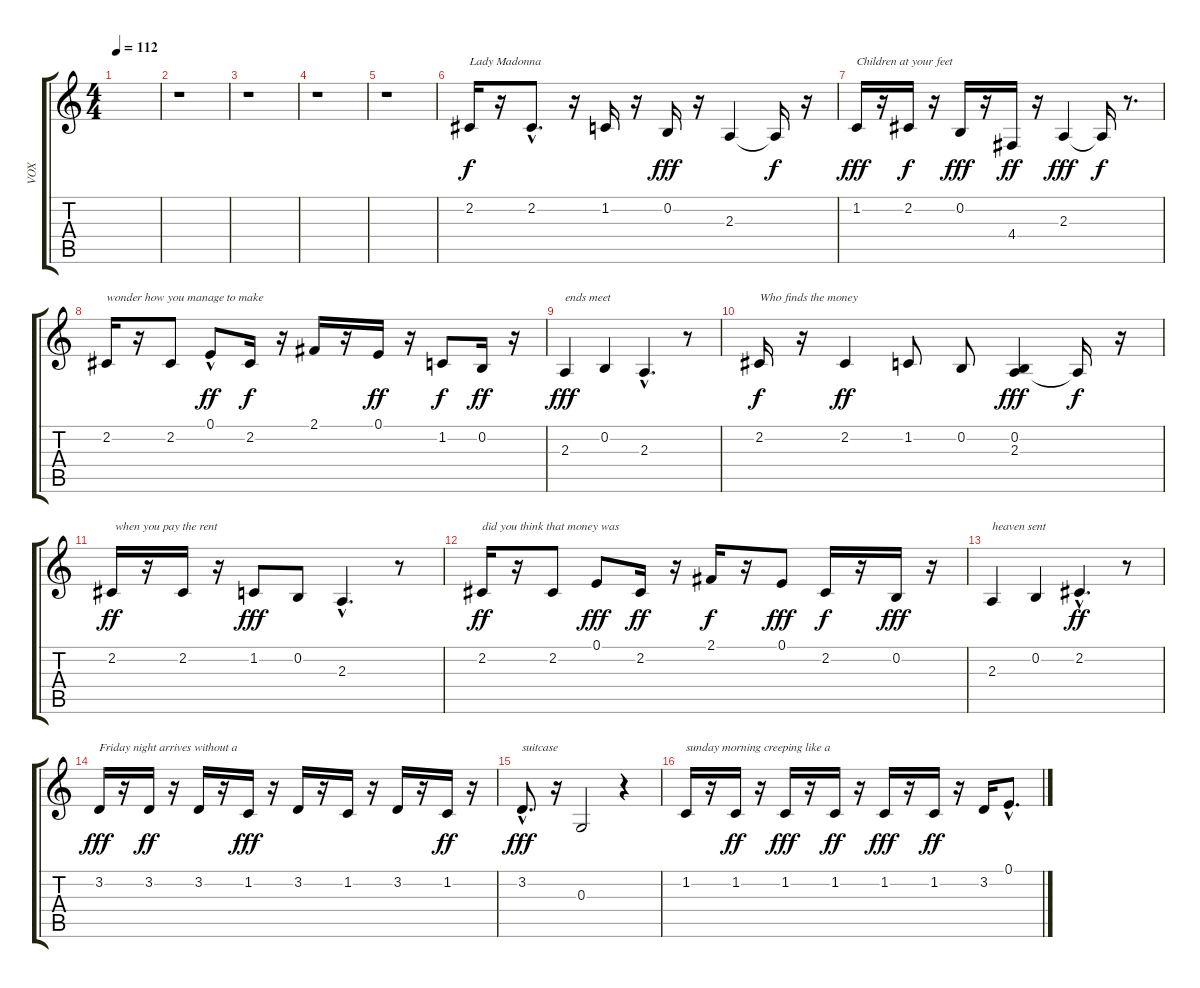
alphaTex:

\track ("VOX" "VOX") {instrument tenorsax}
\staff {score tabs}
\tuning (E4 B3 G3 D3 A2 E2) {hide}
\ts (4 4)
\tempo 112
\clef g2
\ks c
|
r.1 |
r.1 |
r.1 |
r.1 |
2.2.16{txt "Lady Madonna"} r.16 2.2{hac}.8{d} r.16 1.2.16 r.16 0.2.16{dy fff} r.16 2.3.4 2.3{t}.16{dy f} r.16 |
1.2.16{txt "Children at your feet" dy fff} r.16 2.2.16{dy f} r.16 0.2.16{dy fff} r.16 4.4.16{dy ff} r.16 2.3.4{dy fff} 2.3{t}.16{dy f} r.8{d} |
2.2.16{txt "wonder how you manage to make"} r.16 2.2.8 0.1{hac}.8{dy ff} 2.2.16{dy f} r.16 2.1.16 r.16 0.1.16{dy ff} r.16 1.2.8{dy f} 0.2.16{dy ff} r.16 |
2.3.4{txt "ends meet" dy fff} 0.2.4 2.3{hac}.4{d} r.8 |
2.2.16{txt "Who finds the money" dy f} r.16 2.2.4{dy ff} 1.2.8 0.2.8 (0.2 2.3).4{dy fff} 2.3{t}.16{dy f} r.16 |
2.2.16{txt " when you pay the rent" dy ff} r.16 2.2.16 r.16 1.2.8{dy fff} 0.2.8 2.3{hac}.4{d} r.8 |
2.2.16{txt "did you think that money was " dy ff} r.16 2.2.8 0.1.8{dy fff} 2.2.16{dy ff} r.16 2.1.16{dy f} r.16 0.1.8{dy fff} 2.2.16{dy f} r.16 0.2.16{dy fff} r.16 |
2.3.4{txt "heaven sent"} 0.2.4 2.2{hac}.4{d dy ff} r.8 |
3.2.16{txt "Friday night arrives without a " dy fff} r.16 3.2.16{dy ff} r.16 3.2.16 r.16 1.2.16{dy fff} r.16 3.2.16 r.16 1.2.16 r.16 3.2.16 r.16 1.2.16{dy ff} r.16 |
3.2{hac}.8{d txt "suitcase" dy fff} r.16 0.3.2 r.4 |
1.2.16{txt "sunday morning creeping like a "} r.16 1.2.16{dy ff} r.16 1.2.16{dy fff} r.16 1.2.16{dy ff} r.16 1.2.16{dy fff} r.16 1.2.16{dy ff} r.16 3.2.16 0.1{hac}.8{d}
